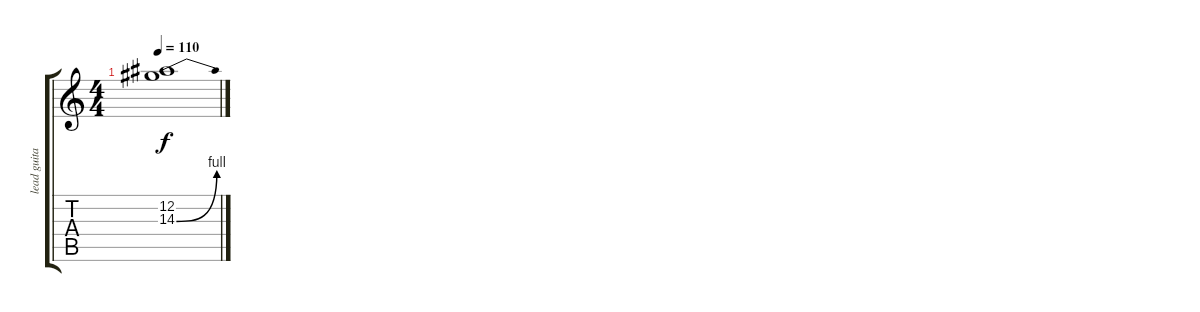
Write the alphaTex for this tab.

\track ("lead guitar" "lead guita") {instrument overdrivenguitar}
\staff {score tabs}
\tuning (Eb4 Bb3 Gb3 Db3 Ab2 Eb2) {hide}
\ts (4 4)
\tempo 110
\clef g2
\ks c
(12.2 14.3{be (bend 0 0 60 4)}).1{dy f}
